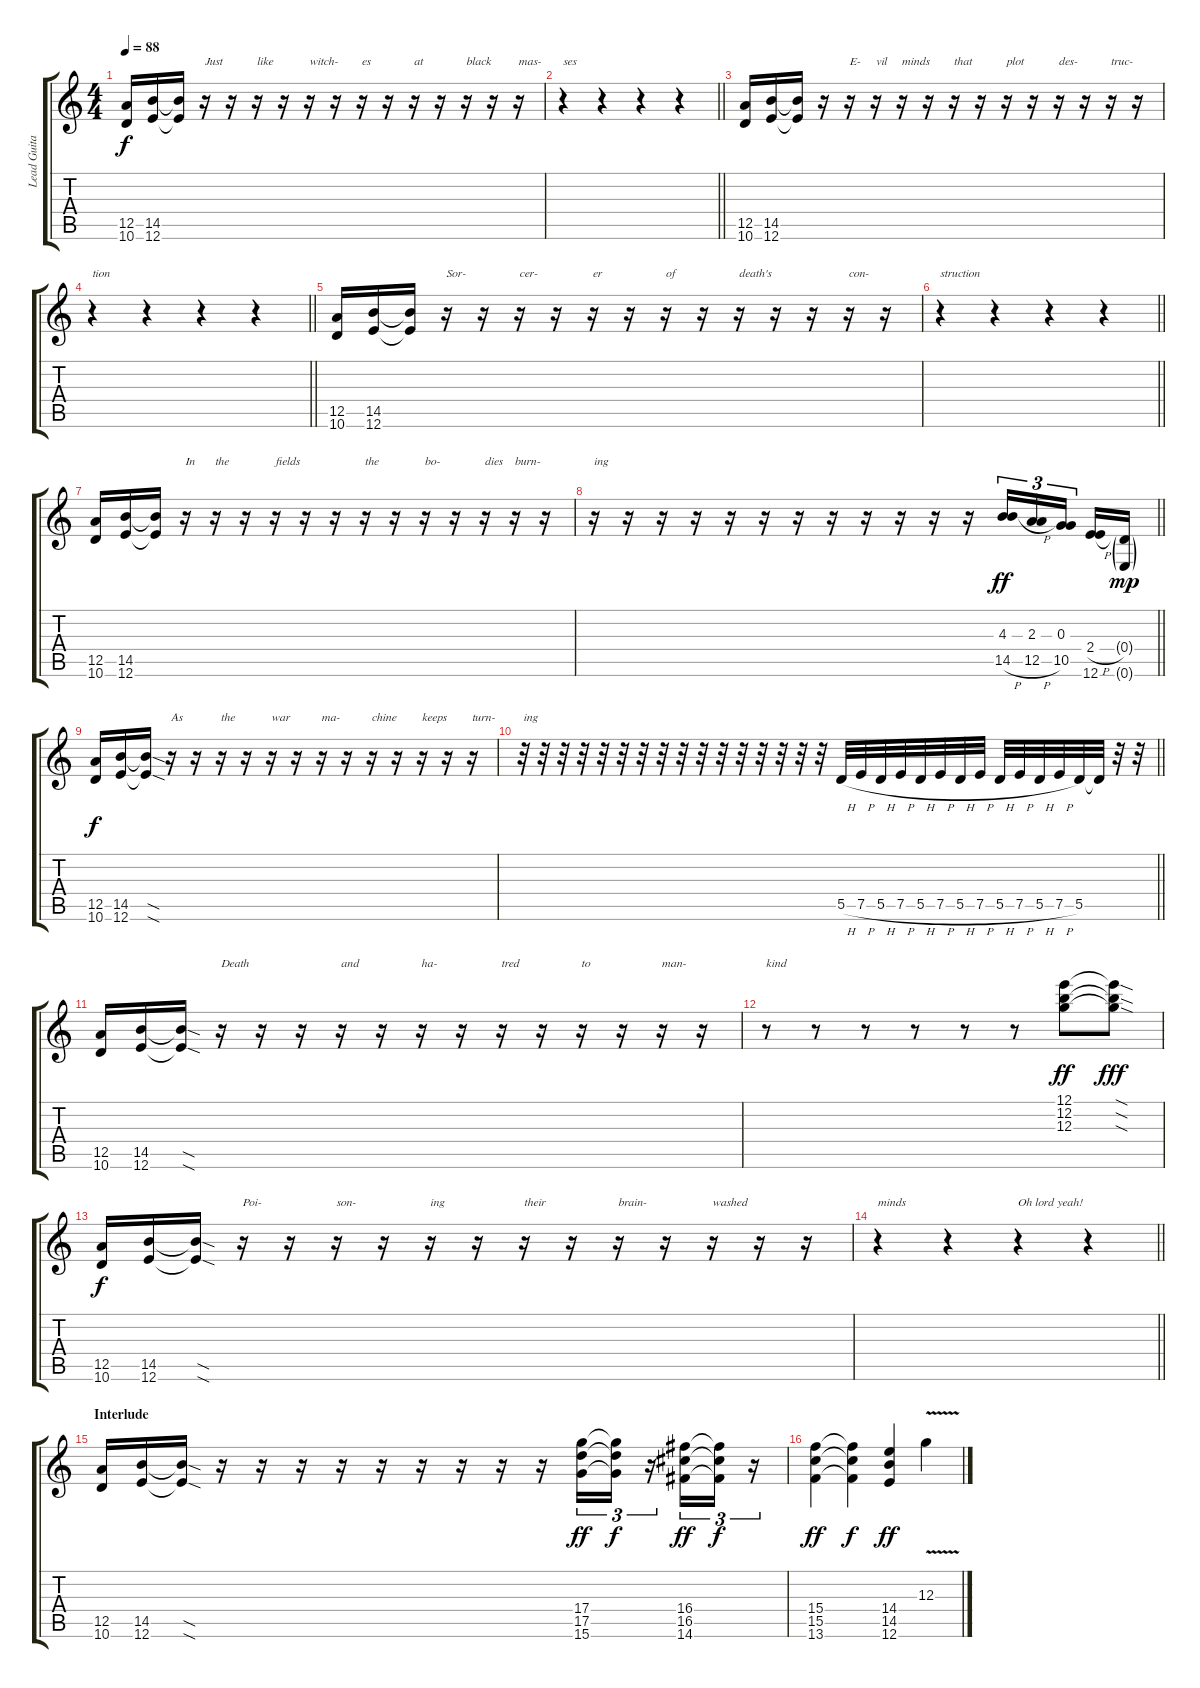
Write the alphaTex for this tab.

\track ("Lead Guitar" "Lead Guita") {instrument distortionguitar}
\staff {score tabs}
\tuning (E4 B3 G3 D3 A2 E2) {hide}
\ts (4 4)
\tempo 88
\clef g2
\ks c
(12.5 10.6).16{dy f} (14.5 12.6).16 (14.5{t} 12.6{t}).16 r.16{txt "Just "} r.16 r.16{txt "like"} r.16 r.16{txt "witch-"} r.16 r.16{txt "es"} r.16 r.16{txt "at"} r.16 r.16{txt "black"} r.16 r.16{txt "mas-"} |
\barLineRight lightlight
r.4{txt "ses"} r.4 r.4 r.4 |
(12.5 10.6).16 (14.5 12.6).16 (14.5{t} 12.6{t}).16 r.16 r.16{txt "E-"} r.16{txt "vil"} r.16{txt "minds"} r.16 r.16{txt "that"} r.16 r.16{txt "plot"} r.16 r.16{txt "des-"} r.16 r.16{txt "truc-"} r.16 |
\barLineRight lightlight
r.4{txt "tion"} r.4 r.4 r.4 |
(12.5 10.6).16 (14.5 12.6).16 (14.5{t} 12.6{t}).16 r.16{txt "Sor-"} r.16 r.16{txt "cer-"} r.16 r.16{txt "er"} r.16 r.16{txt "of"} r.16 r.16{txt "death's"} r.16 r.16 r.16{txt "con-"} r.16 |
\barLineRight lightlight
r.4{txt "struction"} r.4 r.4 r.4 |
(12.5 10.6).16 (14.5 12.6).16 (14.5{t} 12.6{t}).16 r.16{txt "In"} r.16{txt "the"} r.16 r.16{txt "fields"} r.16 r.16 r.16{txt "the"} r.16 r.16{txt "bo-"} r.16 r.16{txt "dies"} r.16{txt "burn-"} r.16 |
\barLineRight lightlight
r.16{txt "ing"} r.16 r.16 r.16 r.16 r.16 r.16 r.16 r.16 r.16 r.16 r.16 (4.3{h} 14.5{h}).16{tu (3 2) dy ff} (2.3{h} 12.5{h}).16{tu (3 2)} (0.3 10.5).16{tu (3 2) beam splitsecondary} (2.4{h} 12.6).16 (0.4{g} 0.6{g}).16{dy mp} |
(12.5 10.6).16{dy f} (14.5 12.6).16 (14.5{sod t} 12.6{sod t}).16 r.16{txt "As"} r.16 r.16{txt "the"} r.16 r.16{txt "war"} r.16 r.16{txt "ma-"} r.16 r.16{txt "chine"} r.16 r.16{txt "keeps"} r.16 r.16{txt "turn-"} |
\barLineRight lightlight
r.32{txt "ing"} r.32 r.32 r.32 r.32 r.32 r.32 r.32 r.32 r.32 r.32 r.32 r.32 r.32 r.32 r.32 5.5{h}.32 7.5{h}.32 5.5{h}.32 7.5{h}.32 5.5{h}.32 7.5{h}.32 5.5{h}.32 7.5{h}.32 5.5{h}.32 7.5{h}.32 5.5{h}.32 7.5{h}.32 5.5.32 5.5{t}.32 r.32 r.32 |
(12.5 10.6).16 (14.5 12.6).16 (14.5{sod t} 12.6{sod t}).16 r.16{txt "Death"} r.16 r.16 r.16{txt "and"} r.16 r.16{txt "ha-"} r.16 r.16{txt "tred"} r.16 r.16{txt "to"} r.16 r.16{txt "man-"} r.16 |
r.8{txt "kind"} r.8 r.8 r.8 r.8 r.8 (12.1 12.2 12.3).8{dy ff} (12.1{sod t} 12.2{sod t} 12.3{sod t}).8{dy fff} |
(12.5 10.6).16{dy f} (14.5 12.6).16 (14.5{sod t} 12.6{sod t}).16 r.16{txt "Poi-"} r.16 r.16{txt "son-"} r.16 r.16{txt "ing"} r.16 r.16{txt "their"} r.16 r.16{txt "brain-"} r.16 r.16{txt "washed"} r.16 r.16 |
\barLineRight lightlight
r.4{txt "minds"} r.4 r.4{txt "Oh lord yeah!"} r.4 |
\section ("" "Interlude")
(12.5 10.6).16 (14.5 12.6).16 (14.5{sod t} 12.6{sod t}).16 r.16 r.16 r.16 r.16 r.16 r.16 r.16 r.16 r.16 (17.4 17.5 15.6).16{tu (3 2) dy ff} (17.4{t} 17.5{t} 15.6{t}).16{tu (3 2) dy f} r.16{tu (3 2)} (16.4 16.5 14.6).16{tu (3 2) dy ff} (16.4{t} 16.5{t} 14.6{t}).16{tu (3 2) dy f} r.16{tu (3 2)} |
(15.4 15.5 13.6).4{dy ff} (15.4{t} 15.5{t} 13.6{t}).4{dy f} (14.4 14.5 12.6).4{dy ff} 12.3{v}.4
